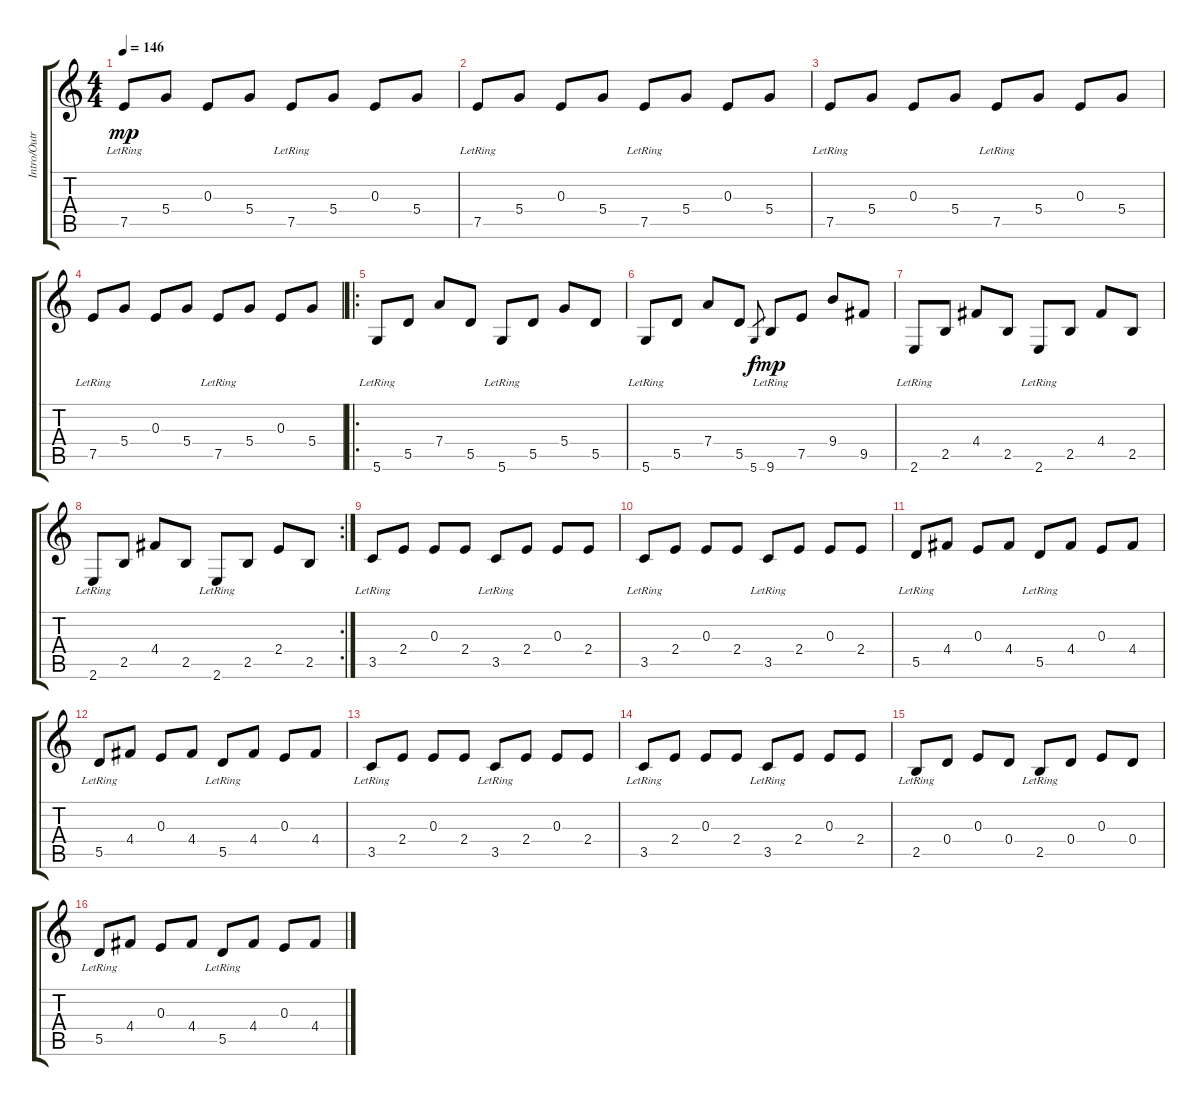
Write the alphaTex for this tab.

\track ("Intro/Outro Guitar" "Intro/Outr") {instrument electricguitarjazz}
\staff {score tabs}
\tuning (E4 B3 E3 D3 A2 D2) {hide}
\ts (4 4)
\tempo 146
\clef g2
\ks c
7.5{lr}.8{dy mp} 5.4.8 0.3.8 5.4.8 7.5{lr}.8 5.4.8 0.3.8 5.4.8 |
7.5{lr}.8 5.4.8 0.3.8 5.4.8 7.5{lr}.8 5.4.8 0.3.8 5.4.8 |
7.5{lr}.8 5.4.8 0.3.8 5.4.8 7.5{lr}.8 5.4.8 0.3.8 5.4.8 |
7.5{lr}.8 5.4.8 0.3.8 5.4.8 7.5{lr}.8 5.4.8 0.3.8 5.4.8 |
\ro
5.6{lr}.8 5.5.8 7.4.8 5.5.8 5.6{lr}.8 5.5.8 5.4.8 5.5.8 |
5.6{lr}.8 5.5.8 7.4.8 5.5.8 5.6.8{gr dy f} 9.6{lr}.8{dy mp} 7.5.8 9.4.8 9.5.8 |
2.6{lr}.8 2.5.8 4.4.8 2.5.8 2.6{lr}.8 2.5.8 4.4.8 2.5.8 |
\rc 2
2.6{lr}.8 2.5.8 4.4.8 2.5.8 2.6{lr}.8 2.5.8 2.4.8 2.5.8 |
3.5{lr}.8 2.4.8 0.3.8 2.4.8 3.5{lr}.8 2.4.8 0.3.8 2.4.8 |
3.5{lr}.8 2.4.8 0.3.8 2.4.8 3.5{lr}.8 2.4.8 0.3.8 2.4.8 |
5.5{lr}.8 4.4.8 0.3.8 4.4.8 5.5{lr}.8 4.4.8 0.3.8 4.4.8 |
5.5{lr}.8 4.4.8 0.3.8 4.4.8 5.5{lr}.8 4.4.8 0.3.8 4.4.8 |
3.5{lr}.8 2.4.8 0.3.8 2.4.8 3.5{lr}.8 2.4.8 0.3.8 2.4.8 |
3.5{lr}.8 2.4.8 0.3.8 2.4.8 3.5{lr}.8 2.4.8 0.3.8 2.4.8 |
2.5{lr}.8 0.4.8 0.3.8 0.4.8 2.5{lr}.8 0.4.8 0.3.8 0.4.8 |
5.5{lr}.8 4.4.8 0.3.8 4.4.8 5.5{lr}.8 4.4.8 0.3.8 4.4.8
